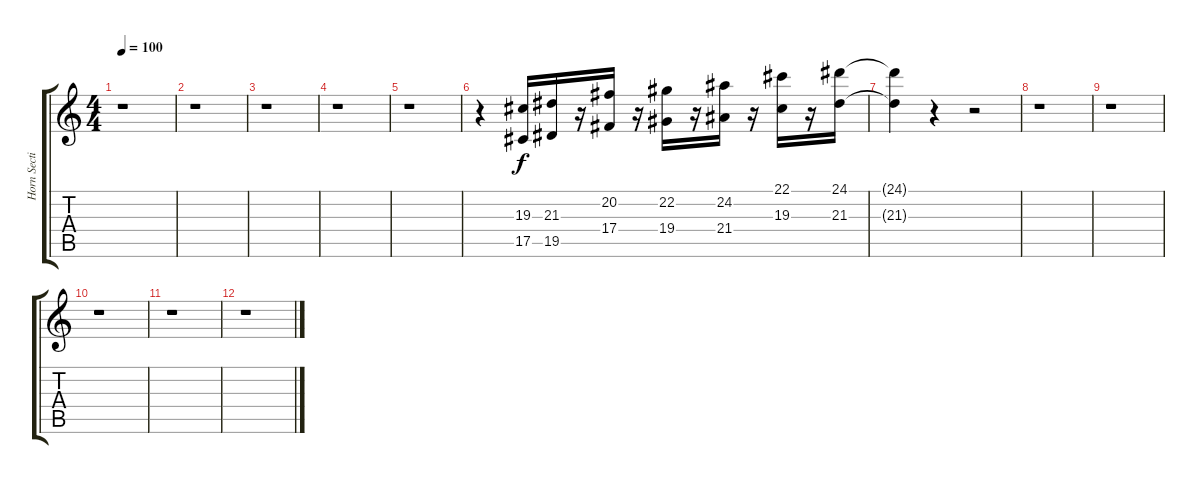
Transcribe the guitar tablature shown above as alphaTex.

\track ("Horn Section" "Horn Secti") {instrument brasssection}
\staff {score tabs}
\tuning (Eb4 Bb3 Gb3 Db3 Ab2 Eb2) {hide}
\ts (4 4)
\tempo 100
\clef g2
\ks c
r.1{dy ff} |
r.1 |
r.1 |
r.1 |
r.1 |
r.4 (19.3 17.5).16{dy f} (21.3 19.5).16 r.16 (20.2 17.4).16 r.16 (22.2 19.4).16 r.16 (24.2 21.4).16 r.16 (22.1 19.3).16 r.16 (24.1 21.3).16 |
(24.1{t} 21.3{t}).4 r.4 r.2 |
r.1 |
r.1 |
r.1 |
r.1 |
r.1
